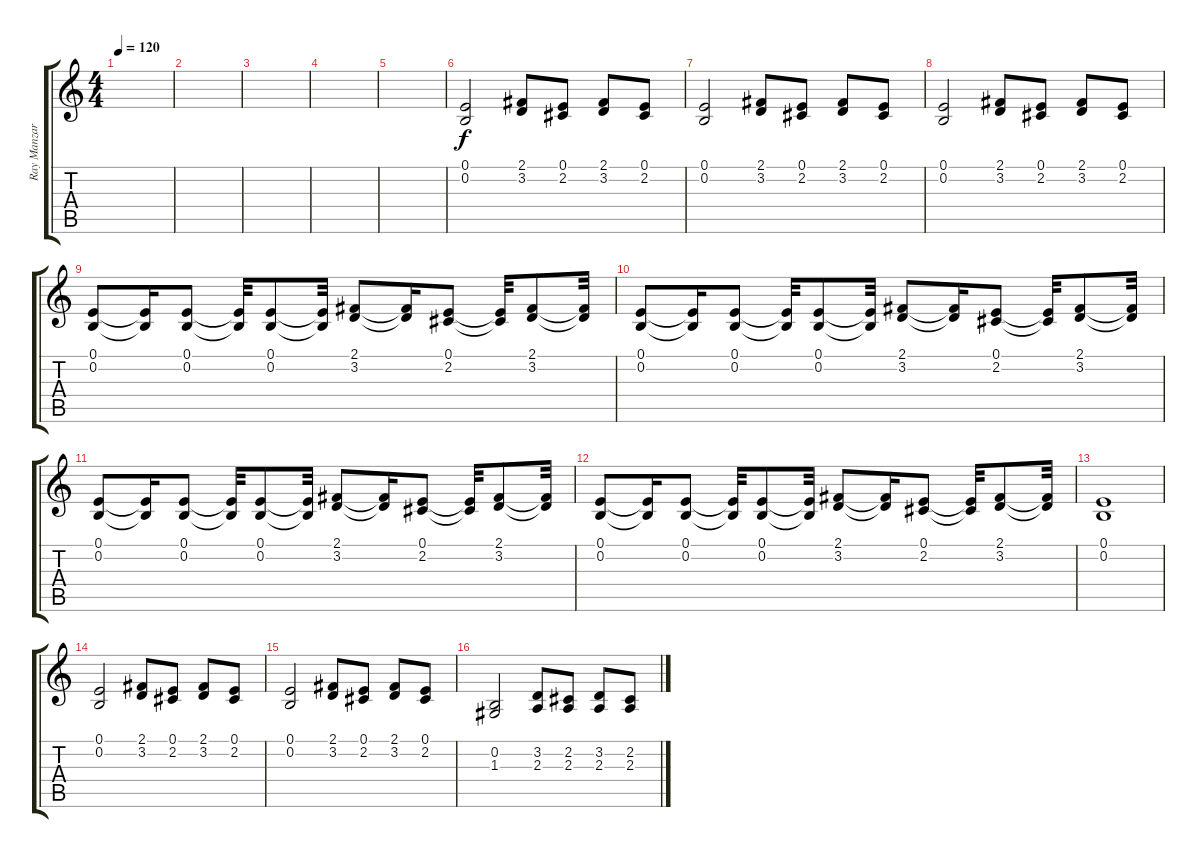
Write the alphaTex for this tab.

\track ("Ray Manzarek" "Ray Manzar") {instrument churchorgan}
\staff {score tabs}
\tuning (E4 B3 G3 D3 A2 E2) {hide}
\ts (4 4)
\tempo 120
\tempo 130
\tempo 120
\clef g2
\ks c
|
|
|
|
|
(0.1 0.2).2 (2.1 3.2).8 (0.1 2.2).8 (2.1 3.2).8 (0.1 2.2).8 |
(0.1 0.2).2 (2.1 3.2).8 (0.1 2.2).8 (2.1 3.2).8 (0.1 2.2).8 |
(0.1 0.2).2 (2.1 3.2).8 (0.1 2.2).8 (2.1 3.2).8 (0.1 2.2).8 |
(0.1 0.2).8 (0.1{t} 0.2{t}).16 (0.1 0.2).8 (0.1{t} 0.2{t}).32 (0.1 0.2).8 (0.1{t} 0.2{t}).32 (2.1 3.2).8 (2.1{t} 3.2{t}).16 (0.1 2.2).8 (0.1{t} 2.2{t}).32 (2.1 3.2).8 (2.1{t} 3.2{t}).32 |
(0.1 0.2).8 (0.1{t} 0.2{t}).16 (0.1 0.2).8 (0.1{t} 0.2{t}).32 (0.1 0.2).8 (0.1{t} 0.2{t}).32 (2.1 3.2).8 (2.1{t} 3.2{t}).16 (0.1 2.2).8 (0.1{t} 2.2{t}).32 (2.1 3.2).8 (2.1{t} 3.2{t}).32 |
(0.1 0.2).8 (0.1{t} 0.2{t}).16 (0.1 0.2).8 (0.1{t} 0.2{t}).32 (0.1 0.2).8 (0.1{t} 0.2{t}).32 (2.1 3.2).8 (2.1{t} 3.2{t}).16 (0.1 2.2).8 (0.1{t} 2.2{t}).32 (2.1 3.2).8 (2.1{t} 3.2{t}).32 |
(0.1 0.2).8 (0.1{t} 0.2{t}).16 (0.1 0.2).8 (0.1{t} 0.2{t}).32 (0.1 0.2).8 (0.1{t} 0.2{t}).32 (2.1 3.2).8 (2.1{t} 3.2{t}).16 (0.1 2.2).8 (0.1{t} 2.2{t}).32 (2.1 3.2).8 (2.1{t} 3.2{t}).32 |
(0.1 0.2).1 |
(0.1 0.2).2 (2.1 3.2).8 (0.1 2.2).8 (2.1 3.2).8 (0.1 2.2).8 |
(0.1 0.2).2 (2.1 3.2).8 (0.1 2.2).8 (2.1 3.2).8 (0.1 2.2).8 |
(0.2 1.3).2 (3.2 2.3).8 (2.2 2.3).8 (3.2 2.3).8 (2.2 2.3).8
